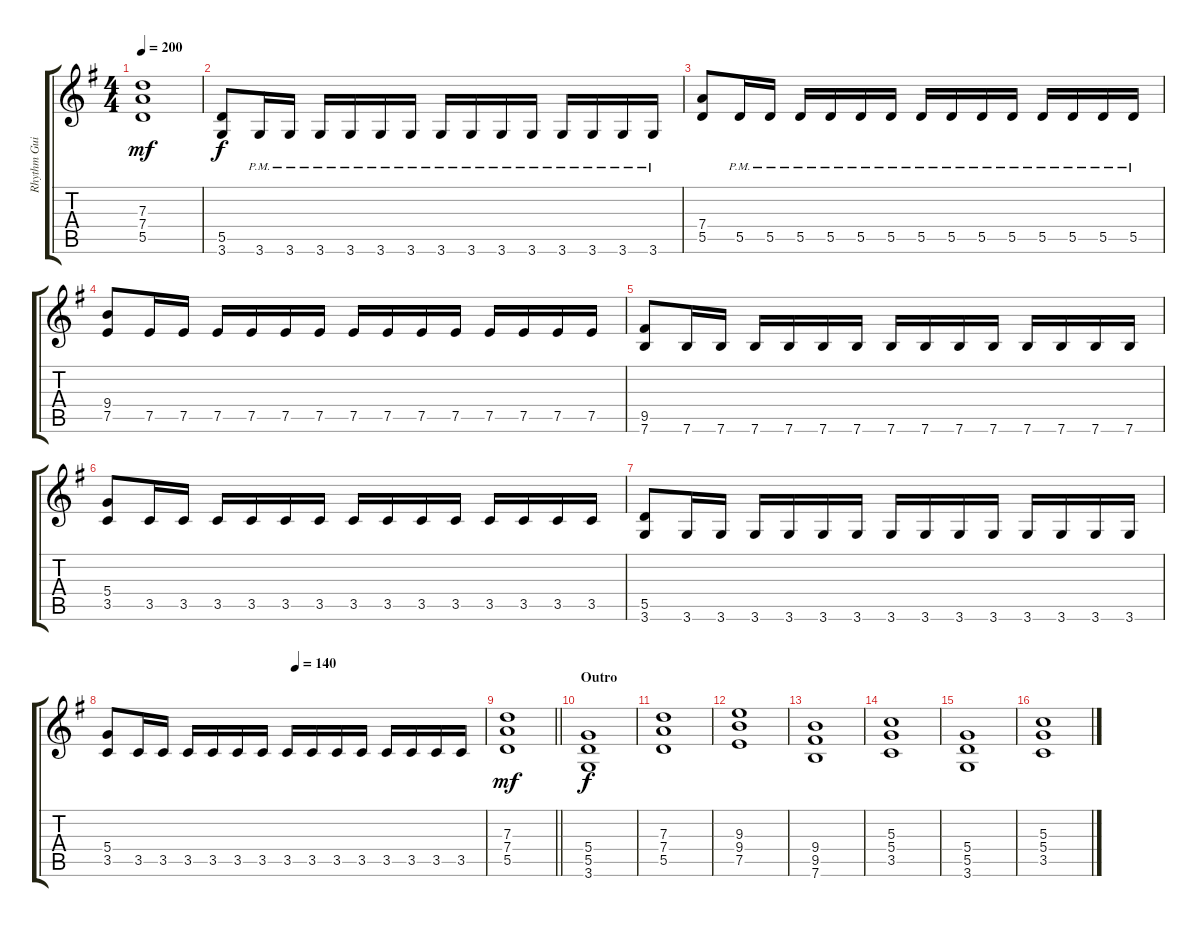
\track ("Rhythm Guitar 2" "Rhythm Gui") {instrument distortionguitar}
\staff {score tabs}
\tuning (E4 B3 G3 D3 A2 E2) {hide}
\ts (4 4)
\tempo 200
\clef g2
\ks g
(7.3 7.4 5.5).1{dy mf} |
(5.5 3.6).8{dy f} 3.6{pm}.16 3.6{pm}.16 3.6{pm}.16 3.6{pm}.16 3.6{pm}.16 3.6{pm}.16 3.6{pm}.16 3.6{pm}.16 3.6{pm}.16 3.6{pm}.16 3.6{pm}.16 3.6{pm}.16 3.6{pm}.16 3.6{pm}.16 |
(7.4 5.5).8 5.5{pm}.16 5.5{pm}.16 5.5{pm}.16 5.5{pm}.16 5.5{pm}.16 5.5{pm}.16 5.5{pm}.16 5.5{pm}.16 5.5{pm}.16 5.5{pm}.16 5.5{pm}.16 5.5{pm}.16 5.5{pm}.16 5.5{pm}.16 |
(9.4 7.5).8 7.5.16 7.5.16 7.5.16 7.5.16 7.5.16 7.5.16 7.5.16 7.5.16 7.5.16 7.5.16 7.5.16 7.5.16 7.5.16 7.5.16 |
(9.5 7.6).8 7.6.16 7.6.16 7.6.16 7.6.16 7.6.16 7.6.16 7.6.16 7.6.16 7.6.16 7.6.16 7.6.16 7.6.16 7.6.16 7.6.16 |
(5.4 3.5).8 3.5.16 3.5.16 3.5.16 3.5.16 3.5.16 3.5.16 3.5.16 3.5.16 3.5.16 3.5.16 3.5.16 3.5.16 3.5.16 3.5.16 |
(5.5 3.6).8 3.6.16 3.6.16 3.6.16 3.6.16 3.6.16 3.6.16 3.6.16 3.6.16 3.6.16 3.6.16 3.6.16 3.6.16 3.6.16 3.6.16 |
\tempo (140 0.5)
(5.4 3.5).8 3.5.16 3.5.16 3.5.16 3.5.16 3.5.16 3.5.16 3.5.16 3.5.16 3.5.16 3.5.16 3.5.16 3.5.16 3.5.16 3.5.16 |
\barLineRight lightlight
(7.3 7.4 5.5).1{dy mf} |
\section ("" "Outro")
(5.4 5.5 3.6).1{dy f} |
(7.3 7.4 5.5).1 |
(9.3 9.4 7.5).1 |
(9.4 9.5 7.6).1 |
(5.3 5.4 3.5).1 |
(5.4 5.5 3.6).1 |
(5.3 5.4 3.5).1
